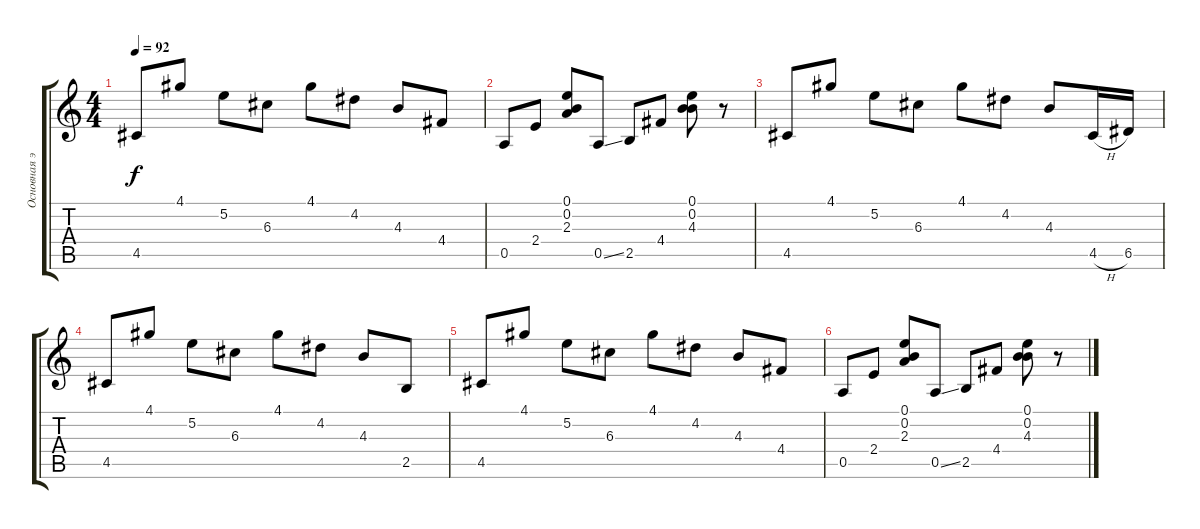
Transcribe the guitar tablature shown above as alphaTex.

\track ("Основная эл. гитара" "Основная э") {instrument electricguitarjazz}
\staff {score tabs}
\tuning (E4 B3 G3 D3 A2 E2) {hide}
\ts (4 4)
\tempo 92
\clef g2
\ks c
4.5.8{dy f} 4.1.8 5.2.8 6.3.8 4.1.8 4.2.8 4.3.8 4.4.8 |
0.5.8 2.4.8 (0.1 0.2 2.3).8 0.5{ss}.8 2.5.8 4.4.8 (0.1 0.2 4.3).8 r.8 |
4.5.8 4.1.8 5.2.8 6.3.8 4.1.8 4.2.8 4.3.8 4.5{h}.16 6.5.16 |
4.5.8 4.1.8 5.2.8 6.3.8 4.1.8 4.2.8 4.3.8 2.5.8 |
4.5.8 4.1.8 5.2.8 6.3.8 4.1.8 4.2.8 4.3.8 4.4.8 |
0.5.8 2.4.8 (0.1 0.2 2.3).8 0.5{ss}.8 2.5.8 4.4.8 (0.1 0.2 4.3).8 r.8
